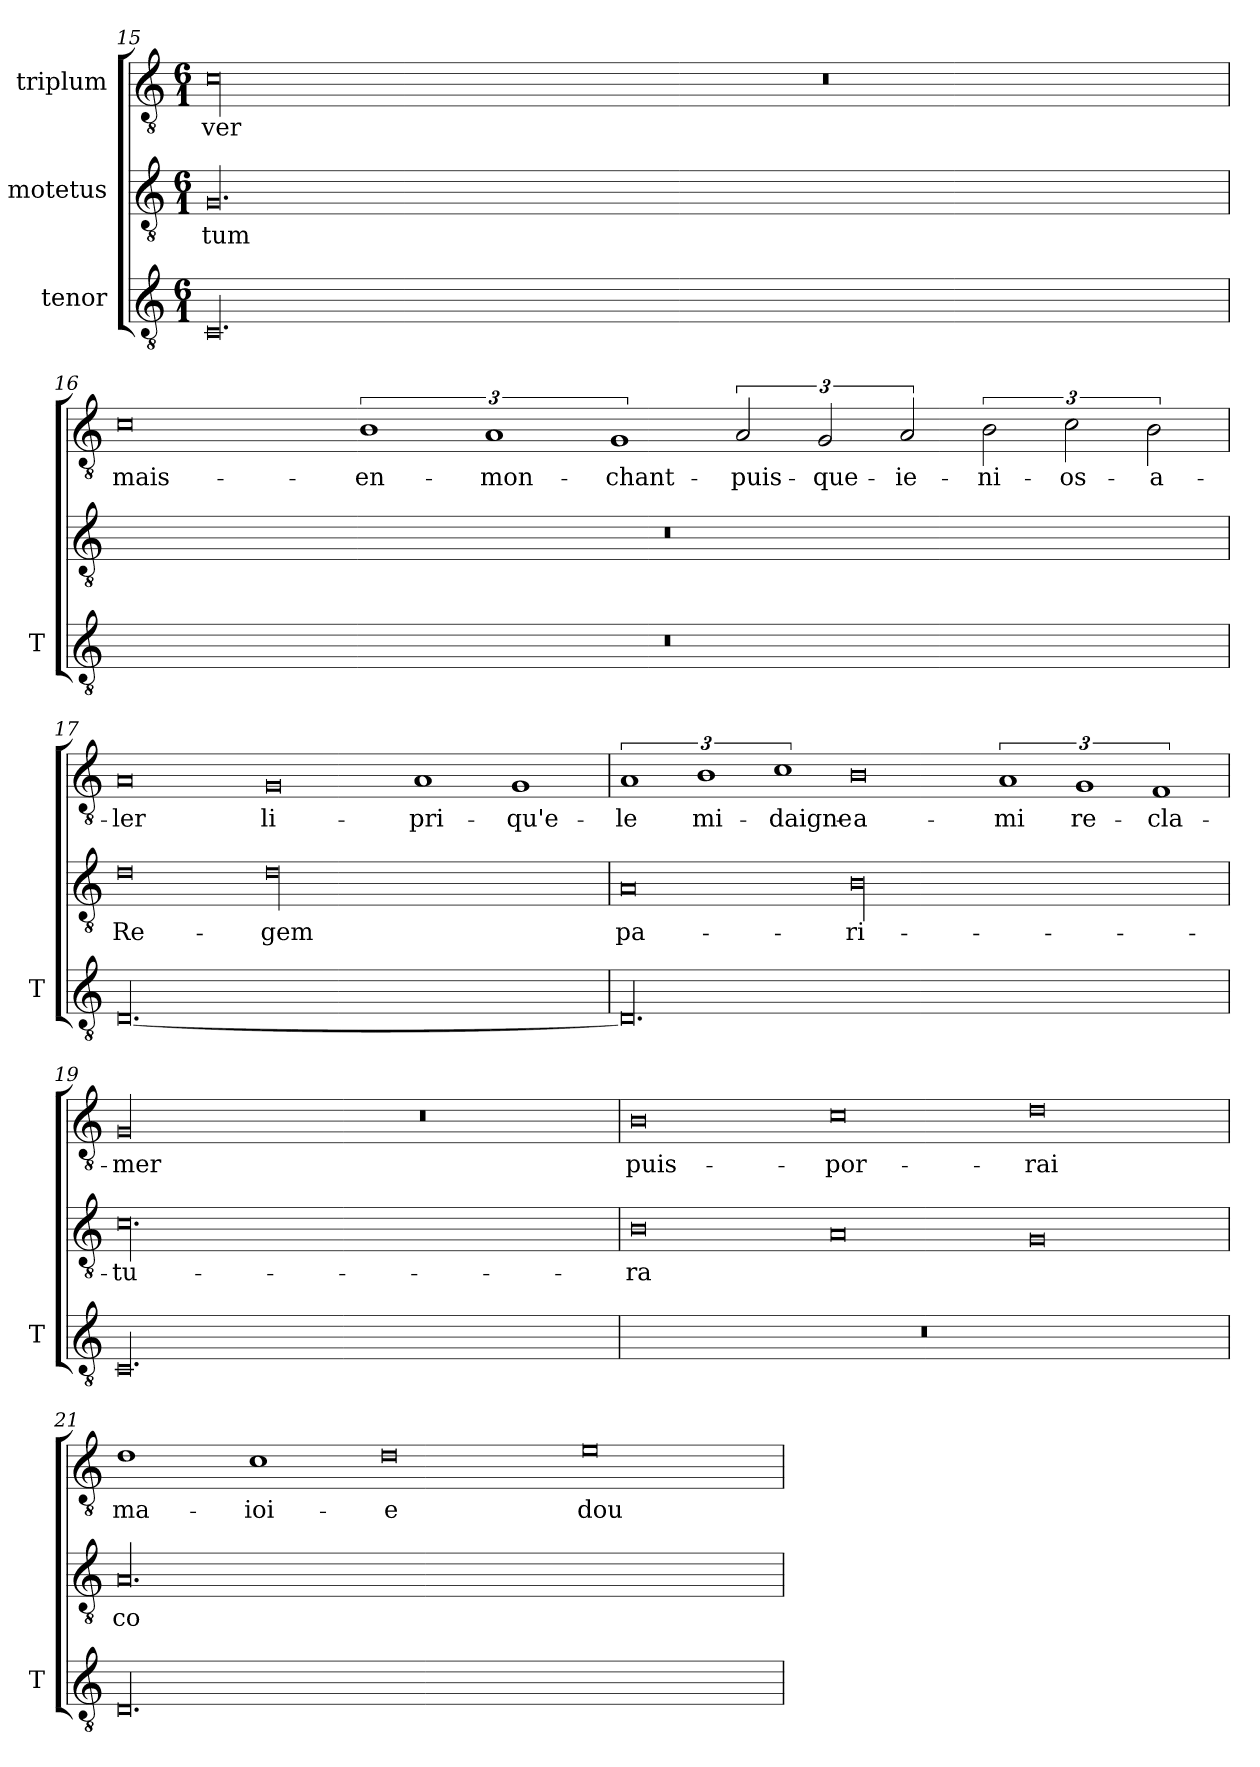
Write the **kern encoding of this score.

**kern	**kern	**text	**kern	**text
*part3	*part2	*part2	*part1	*part1
*staff3	*staff2	*staff2	*staff1	*staff1
*I"tenor	*I"motetus	*	*I"triplum	*
*I'T	*	*	*	*
*clefGv2	*clefGv2	*	*clefGv2	*
*k[]	*k[]	*	*k[]	*
*C:	*C:	*	*C:	*
*M6/1	*M6/1	*	*M6/1	*
=15	=15	=15	=15	=15
00.C/	00.G/	-tum	00c\	-ver
.	.	.	0r	.
=16	=16	=16	=16	=16
00.r	00.r	.	0c\	mais-
.	.	.	3%2B\	en-
.	.	.	3%2A/	mon-
.	.	.	3%2G/	chant-
.	.	.	3A/	puis-
.	.	.	3G/	que-
.	.	.	3A/	ie-
.	.	.	3B\	ni-
.	.	.	3c\	os-
.	.	.	3B\	a-
!!LO:PB:g=z
=17	=17	=17	=17	=17
[00.D/	0d\	Re-	0A/	-ler
.	00d\	-gem	0G/	li-
.	.	.	1A/	pri-
.	.	.	1G/	qu'e-
=18	=18	=18	=18	=18
00.D/]	0A/	pa-	3%2A/	-le
.	.	.	3%2B\	mi-
.	.	.	3%2c\	daigne-
.	00B\	-ri-	0B\	a-
.	.	.	3%2A/	-mi
.	.	.	3%2G/	re-
.	.	.	3%2F/	-cla-
=19	=19	=19	=19	=19
00.C/	00.c\	-tu-	00G/	-mer
.	.	.	0r	.
=20	=20	=20	=20	=20
00.r	0B\	-ra	0B\	puis-
.	0A/	.	0c\	por-
.	0G/	.	0d\	-rai
=21	=21	=21	=21	=21
00.D/	00.A/	co-	1d\	ma-
.	.	.	1c\	ioi-
.	.	.	0d\	-e
.	.	.	0e\	dou-
=	=	=	=	=
*-	*-	*-	*-	*-
